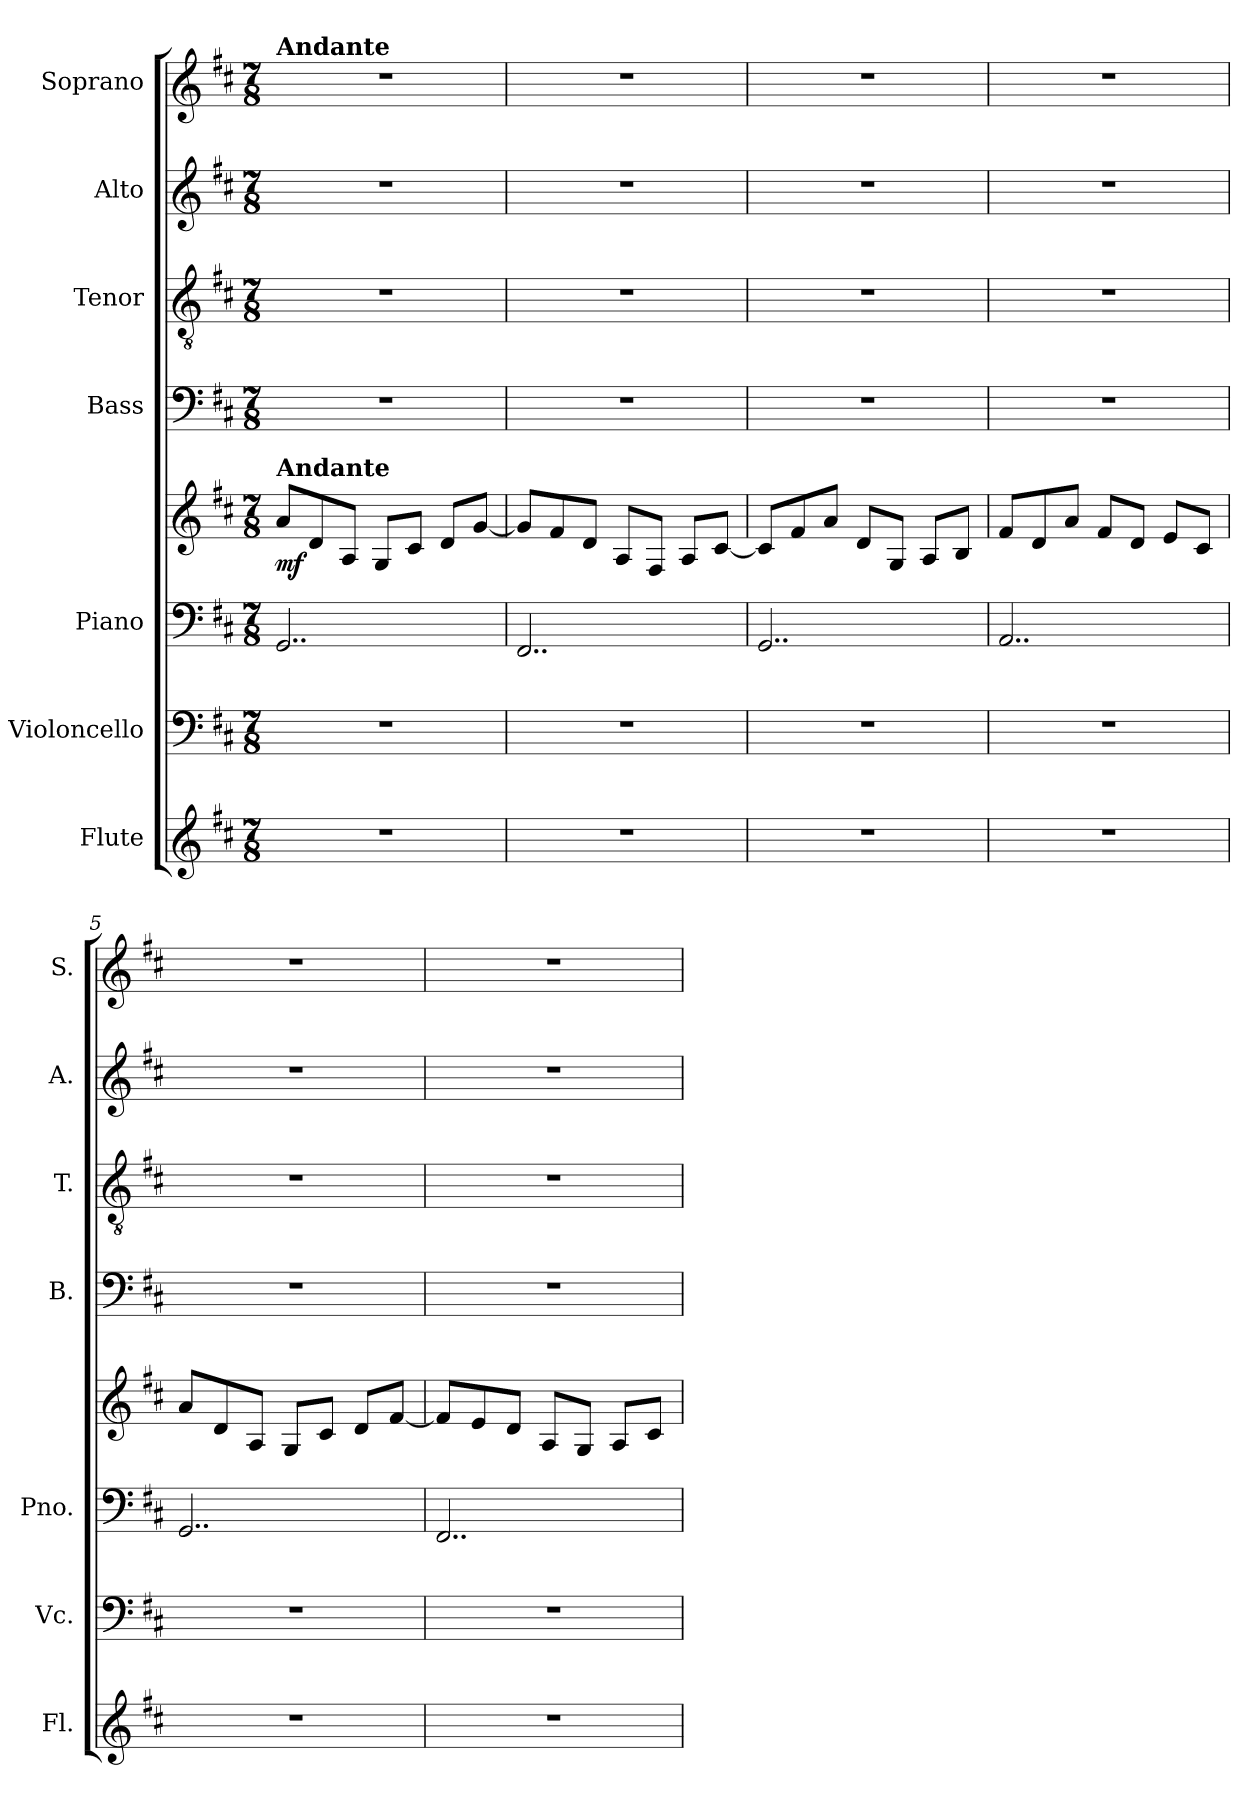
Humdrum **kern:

**kern	**kern	**kern	**kern	**dynam	**kern	**kern	**kern	**kern
*part7	*part6	*part5	*part5	*part5	*part4	*part3	*part2	*part1
*staff8	*staff7	*staff6	*staff5	*staff5/6	*staff4	*staff3	*staff2	*staff1
*I"Flute	*I"Violoncello	*I"Piano	*	*	*I"Bass	*I"Tenor	*I"Alto	*I"Soprano
*I'Fl.	*I'Vc.	*I'Pno.	*	*	*I'B.	*I'T.	*I'A.	*I'S.
*clefG2	*clefF4	*clefF4	*clefG2	*	*clefF4	*clefGv2	*clefG2	*clefG2
*k[f#c#]	*k[f#c#]	*k[f#c#]	*k[f#c#]	*	*k[f#c#]	*k[f#c#]	*k[f#c#]	*k[f#c#]
*M7/8	*M7/8	*M7/8	*M7/8	*	*M7/8	*M7/8	*M7/8	*M7/8
=1	=1	=1	=1	=1	=1	=1	=1	=1
!	!	!	!	!	!	!	!	!LO:TX:a:B:t=Andante
!	!	!	!LO:TX:a:B:t=Andante	!	!	!	!	!
!	!	!	!	!LO:DY:b	!	!	!	!
2..r	2..r	2..GG/	8a/L	mf	2..r	2..r	2..r	2..r
.	.	.	8d/	.	.	.	.	.
.	.	.	8A/J	.	.	.	.	.
.	.	.	8G/L	.	.	.	.	.
.	.	.	8c#/J	.	.	.	.	.
.	.	.	8d/L	.	.	.	.	.
.	.	.	[8g/J	.	.	.	.	.
=2	=2	=2	=2	=2	=2	=2	=2	=2
2..r	2..r	2..FF#/	8g/L]	.	2..r	2..r	2..r	2..r
.	.	.	8f#/	.	.	.	.	.
.	.	.	8d/J	.	.	.	.	.
.	.	.	8A/L	.	.	.	.	.
.	.	.	8F#/J	.	.	.	.	.
.	.	.	8A/L	.	.	.	.	.
.	.	.	[8c#/J	.	.	.	.	.
=3	=3	=3	=3	=3	=3	=3	=3	=3
2..r	2..r	2..GG/	8c#/L]	.	2..r	2..r	2..r	2..r
.	.	.	8f#/	.	.	.	.	.
.	.	.	8a/J	.	.	.	.	.
.	.	.	8d/L	.	.	.	.	.
.	.	.	8G/J	.	.	.	.	.
.	.	.	8A/L	.	.	.	.	.
.	.	.	8B/J	.	.	.	.	.
=4	=4	=4	=4	=4	=4	=4	=4	=4
2..r	2..r	2..AA/	8f#/L	.	2..r	2..r	2..r	2..r
.	.	.	8d/	.	.	.	.	.
.	.	.	8a/J	.	.	.	.	.
.	.	.	8f#/L	.	.	.	.	.
.	.	.	8d/J	.	.	.	.	.
.	.	.	8e/L	.	.	.	.	.
.	.	.	8c#/J	.	.	.	.	.
!!LO:LB:g=z
=5	=5	=5	=5	=5	=5	=5	=5	=5
2..r	2..r	2..GG/	8a/L	.	2..r	2..r	2..r	2..r
.	.	.	8d/	.	.	.	.	.
.	.	.	8A/J	.	.	.	.	.
.	.	.	8G/L	.	.	.	.	.
.	.	.	8c#/J	.	.	.	.	.
.	.	.	8d/L	.	.	.	.	.
.	.	.	[8f#/J	.	.	.	.	.
=6	=6	=6	=6	=6	=6	=6	=6	=6
2..r	2..r	2..FF#/	8f#/L]	.	2..r	2..r	2..r	2..r
.	.	.	8e/	.	.	.	.	.
.	.	.	8d/J	.	.	.	.	.
.	.	.	8A/L	.	.	.	.	.
.	.	.	8G/J	.	.	.	.	.
.	.	.	8A/L	.	.	.	.	.
.	.	.	8c#/J	.	.	.	.	.
=	=	=	=	=	=	=	=	=
*-	*-	*-	*-	*-	*-	*-	*-	*-
